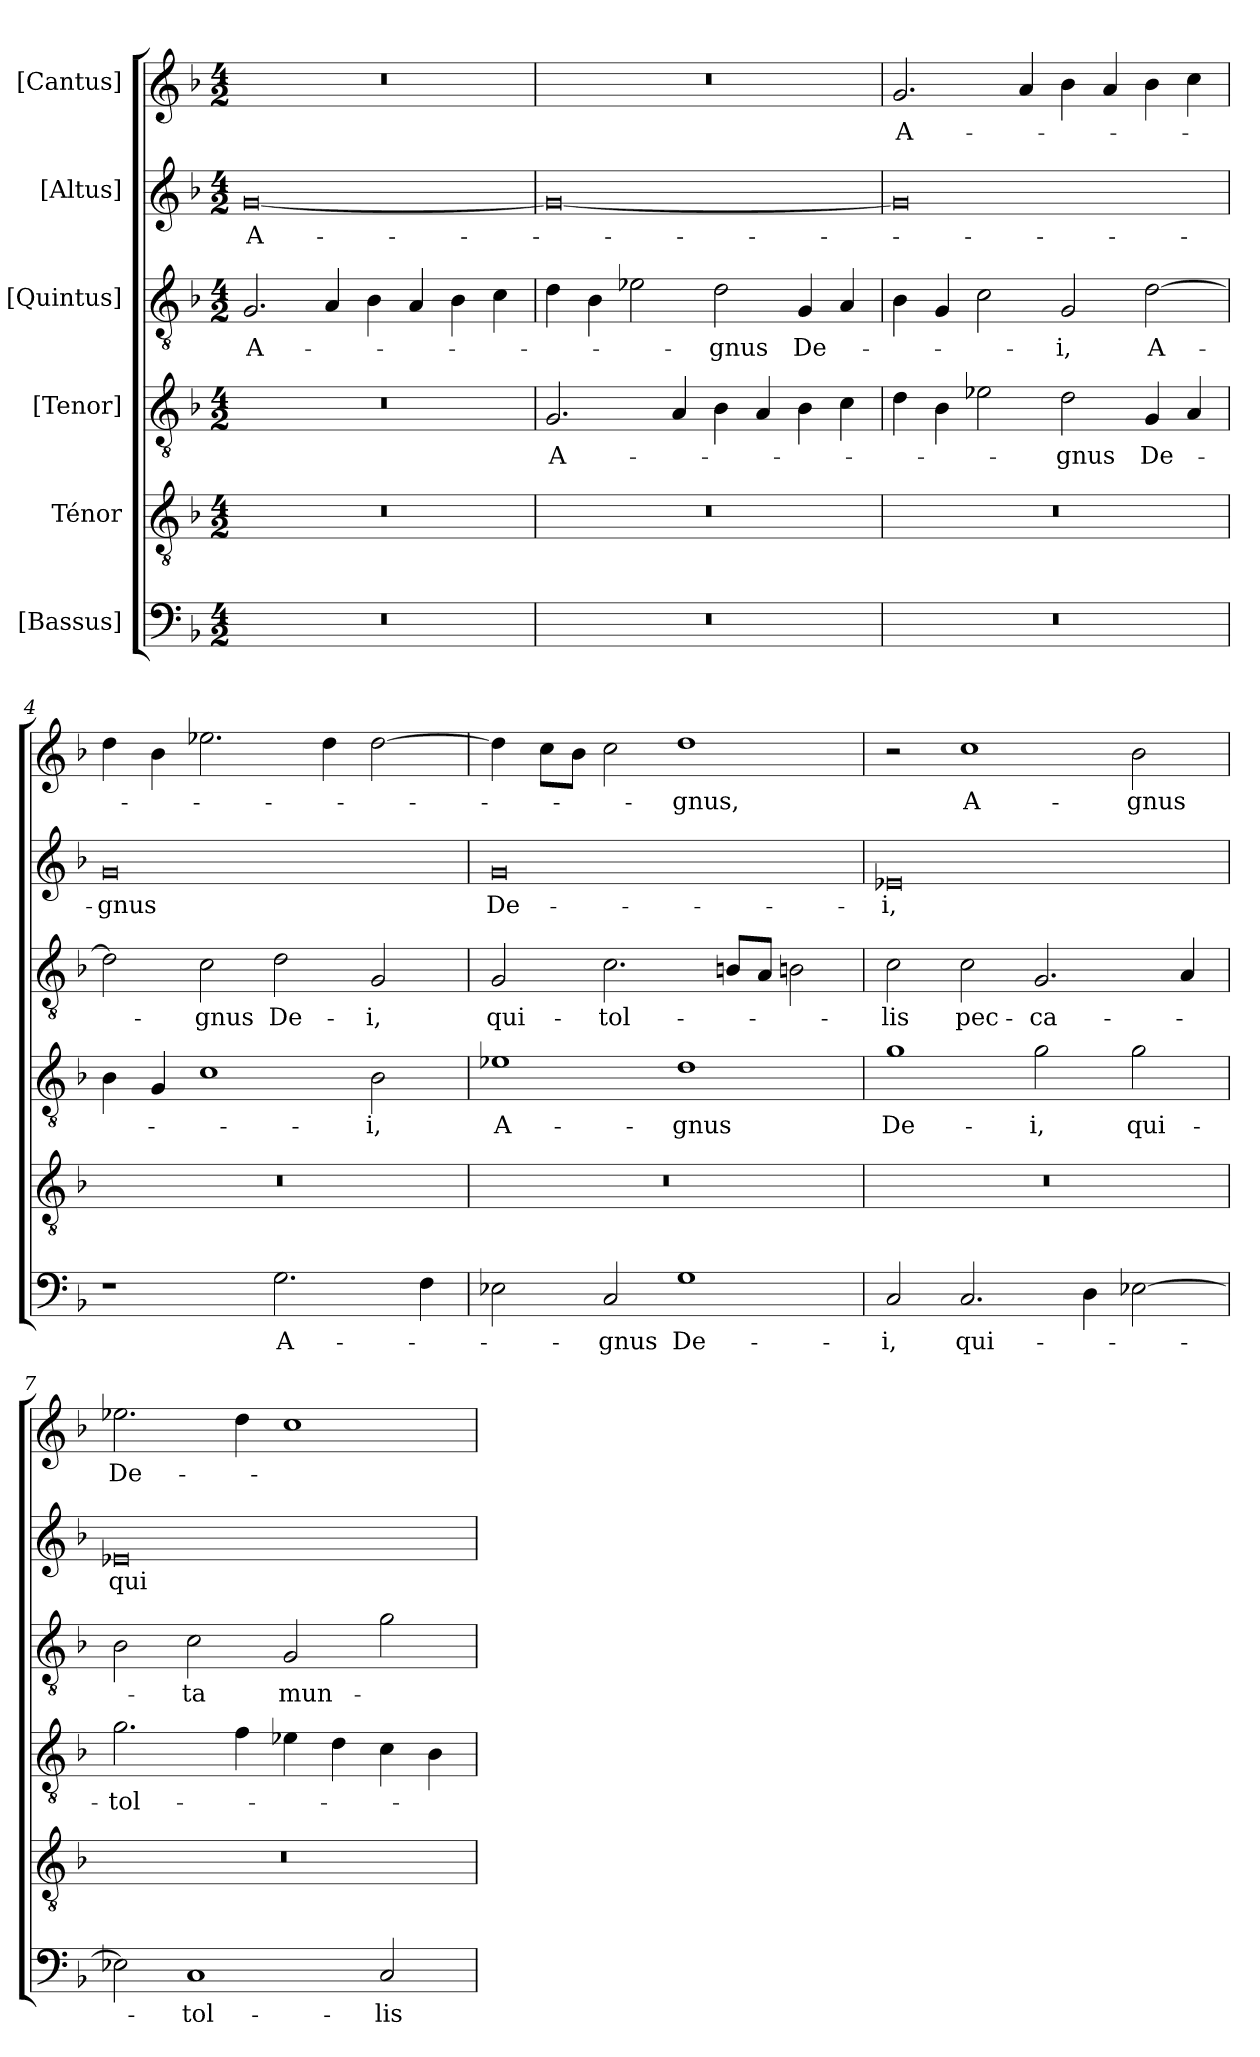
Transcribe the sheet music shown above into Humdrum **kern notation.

**kern	**text	**kern	**kern	**text	**kern	**text	**kern	**text	**kern	**text
*part6	*part6	*part5	*part4	*part4	*part3	*part3	*part2	*part2	*part1	*part1
*staff6	*staff6	*staff5	*staff4	*staff4	*staff3	*staff3	*staff2	*staff2	*staff1	*staff1
*I"[Bassus]	*	*I"Ténor	*I"[Tenor]	*	*I"[Quintus]	*	*I"[Altus]	*	*I"[Cantus]	*
*clefF4	*	*clefGv2	*clefGv2	*	*clefGv2	*	*clefG2	*	*clefG2	*
*k[b-]	*	*k[b-]	*k[b-]	*	*k[b-]	*	*k[b-]	*	*k[b-]	*
*M4/2	*	*M4/2	*M4/2	*	*M4/2	*	*M4/2	*	*M4/2	*
=1	=1	=1	=1	=1	=1	=1	=1	=1	=1	=1
0r	.	0r	0r	.	2.G/	A-	[0g/	A-	0r	.
.	.	.	.	.	4A/	.	.	.	.	.
.	.	.	.	.	4B-\	.	.	.	.	.
.	.	.	.	.	4A/	.	.	.	.	.
.	.	.	.	.	4B-\	.	.	.	.	.
.	.	.	.	.	4c\	.	.	.	.	.
=2	=2	=2	=2	=2	=2	=2	=2	=2	=2	=2
0r	.	0r	2.G/	A-	4d\	.	0g/_	.	0r	.
.	.	.	.	.	4B-\	.	.	.	.	.
.	.	.	.	.	2e-X\	.	.	.	.	.
.	.	.	4A/	.	.	.	.	.	.	.
.	.	.	4B-\	.	2d\	-gnus	.	.	.	.
.	.	.	4A/	.	.	.	.	.	.	.
.	.	.	4B-\	.	4G/	De-	.	.	.	.
.	.	.	4c\	.	4A/	.	.	.	.	.
=3	=3	=3	=3	=3	=3	=3	=3	=3	=3	=3
0r	.	0r	4d\	.	4B-\	.	0g/]	.	2.g/	A-
.	.	.	4B-\	.	4G/	.	.	.	.	.
.	.	.	2e-X\	.	2c\	.	.	.	.	.
.	.	.	.	.	.	.	.	.	4a/	.
.	.	.	2d\	-gnus	2G/	-i,	.	.	4b-\	.
.	.	.	.	.	.	.	.	.	4a/	.
.	.	.	4G/	De-	[2d\	A-	.	.	4b-\	.
.	.	.	4A/	.	.	.	.	.	4cc\	.
=4	=4	=4	=4	=4	=4	=4	=4	=4	=4	=4
1r	.	0r	4B-\	.	2d\]	.	0g/	-gnus	4dd\	.
.	.	.	4G/	.	.	.	.	.	4b-\	.
.	.	.	1c\	.	2c\	-gnus	.	.	2.ee-X\	.
2.G\	A-	.	.	.	2d\	De-	.	.	.	.
.	.	.	.	.	.	.	.	.	4dd\	.
.	.	.	2B-\	-i,	2G/	-i,	.	.	[2dd\	.
4F\	.	.	.	.	.	.	.	.	.	.
=5	=5	=5	=5	=5	=5	=5	=5	=5	=5	=5
2E-X\	.	0r	1e-X\	A-	2G/	qui-	0g/	De-	4dd\]	.
.	.	.	.	.	.	.	.	.	8cc\L	.
.	.	.	.	.	.	.	.	.	8b-\J	.
2C/	-gnus	.	.	.	2.c\	tol-	.	.	2cc\	.
1G\	De-	.	1d\	-gnus	.	.	.	.	1dd\	-gnus,
.	.	.	.	.	8Bn/L	.	.	.	.	.
.	.	.	.	.	8A/J	.	.	.	.	.
.	.	.	.	.	2Bn\	.	.	.	.	.
=6	=6	=6	=6	=6	=6	=6	=6	=6	=6	=6
2C/	-i,	0r	1g\	De-	2c\	-lis	0e-X/	-i,	2r	.
2.C/	qui-	.	.	.	2c\	pec-	.	.	1cc\	A-
.	.	.	2g\	-i,	2.G/	-ca-	.	.	.	.
4D\	.	.	.	.	.	.	.	.	.	.
[2E-X\	.	.	2g\	qui-	.	.	.	.	2b-\	-gnus
.	.	.	.	.	4A/	.	.	.	.	.
=7	=7	=7	=7	=7	=7	=7	=7	=7	=7	=7
2E-X\]	.	0r	2.g\	tol-	2B-\	.	0e-X/	qui-	2.ee-X\	De-
1C/	tol-	.	.	.	2c\	-ta	.	.	.	.
.	.	.	4f\	.	.	.	.	.	4dd\	.
.	.	.	4e-X\	.	2G/	mun-	.	.	1cc\	.
.	.	.	4d\	.	.	.	.	.	.	.
2C/	-lis	.	4c\	.	2g\	.	.	.	.	.
.	.	.	4B-\	.	.	.	.	.	.	.
=	=	=	=	=	=	=	=	=	=	=
*-	*-	*-	*-	*-	*-	*-	*-	*-	*-	*-
